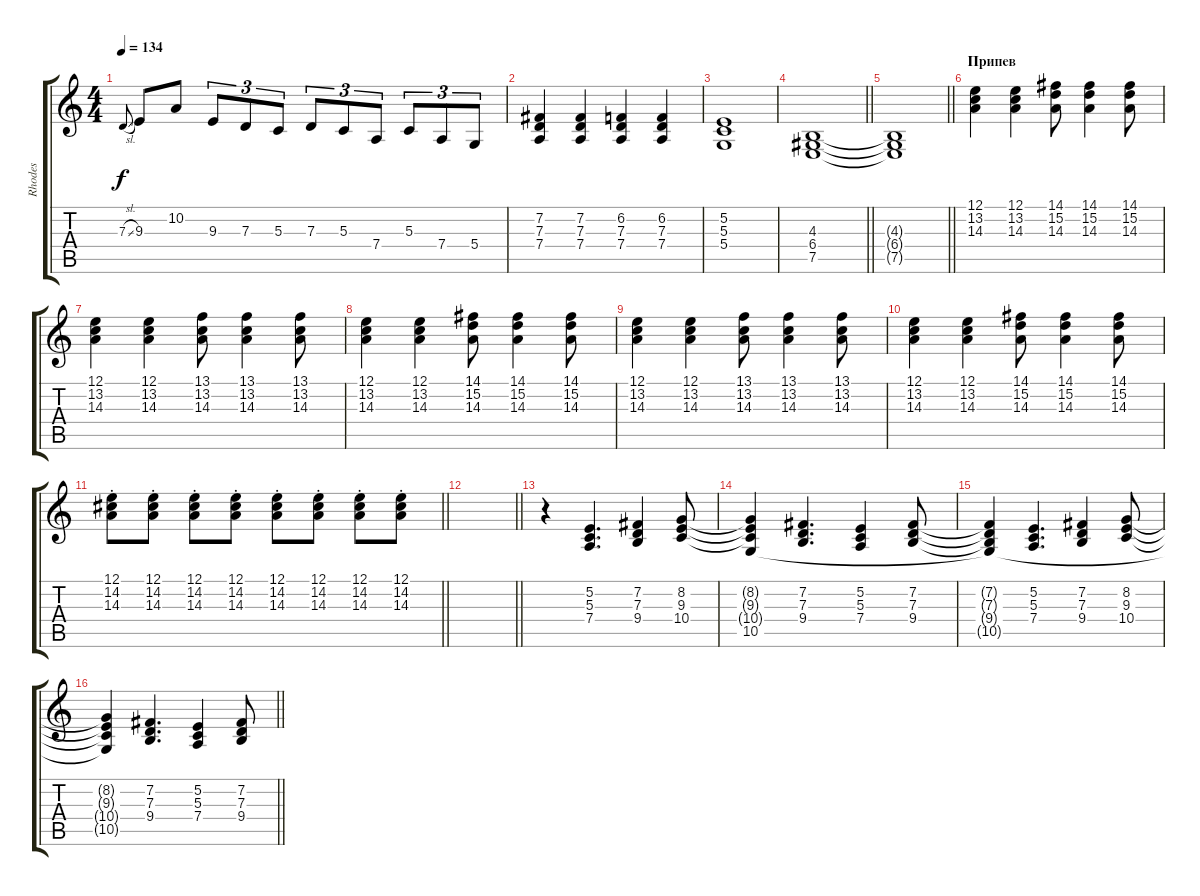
\track ("Rhodes" "Rhodes") {instrument electricpiano2 bank 55}
\staff {score tabs}
\tuning (E4 B3 G3 D3 A2 E2) {hide}
\ts (4 4)
\tempo 134
\clef g2
\ks c
7.3{sl}.8{gr onbeat dy f} 9.3.8 10.2.8 9.3.8{tu (3 2)} 7.3.8{tu (3 2)} 5.3.8{tu (3 2)} 7.3.8{tu (3 2)} 5.3.8{tu (3 2)} 7.4.8{tu (3 2)} 5.3.8{tu (3 2)} 7.4.8{tu (3 2)} 5.4.8{tu (3 2)} |
(7.2 7.3 7.4).4 (7.2 7.3 7.4).4 (6.2 7.3 7.4).4 (6.2 7.3 7.4).4 |
(5.2 5.3 5.4).1 |
\barLineRight lightlight
(4.3 6.4 7.5).1 |
\barLineRight lightlight
(4.3{t} 6.4{t} 7.5{t}).1 |
\section ("" "Припев")
(12.1 13.2 14.3).4 (12.1 13.2 14.3).4 (14.1 15.2 14.3).8 (14.1 15.2 14.3).4 (14.1 15.2 14.3).8 |
(12.1 13.2 14.3).4 (12.1 13.2 14.3).4 (13.1 13.2 14.3).8 (13.1 13.2 14.3).4 (13.1 13.2 14.3).8 |
(12.1 13.2 14.3).4 (12.1 13.2 14.3).4 (14.1 15.2 14.3).8 (14.1 15.2 14.3).4 (14.1 15.2 14.3).8 |
(12.1 13.2 14.3).4 (12.1 13.2 14.3).4 (13.1 13.2 14.3).8 (13.1 13.2 14.3).4 (13.1 13.2 14.3).8 |
(12.1 13.2 14.3).4 (12.1 13.2 14.3).4 (14.1 15.2 14.3).8 (14.1 15.2 14.3).4 (14.1 15.2 14.3).8 |
\barLineRight lightlight
(12.1 14.2 14.3{st}).8 (12.1 14.2 14.3{st}).8 (12.1 14.2 14.3{st}).8 (12.1 14.2 14.3{st}).8 (12.1 14.2 14.3{st}).8 (12.1 14.2 14.3{st}).8 (12.1 14.2 14.3{st}).8 (12.1 14.2 14.3{st}).8 |
\barLineRight lightlight
|
r.4 (5.2 5.3 7.4).4{d} (7.2 7.3 9.4).4 (8.2 9.3 10.4).8 |
(8.2{t} 9.3{t} 10.4{t} 10.5).4 (7.2 7.3 9.4).4{d} (5.2 5.3 7.4).4 (7.2 7.3 9.4).8 |
(7.2{t} 7.3{t} 9.4{t} 10.5{t}).4 (5.2 5.3 7.4).4{d} (7.2 7.3 9.4).4 (8.2 9.3 10.4).8 |
\barLineRight lightlight
(8.2{t} 9.3{t} 10.4{t} 10.5{t}).4 (7.2 7.3 9.4).4{d} (5.2 5.3 7.4).4 (7.2 7.3 9.4).8
